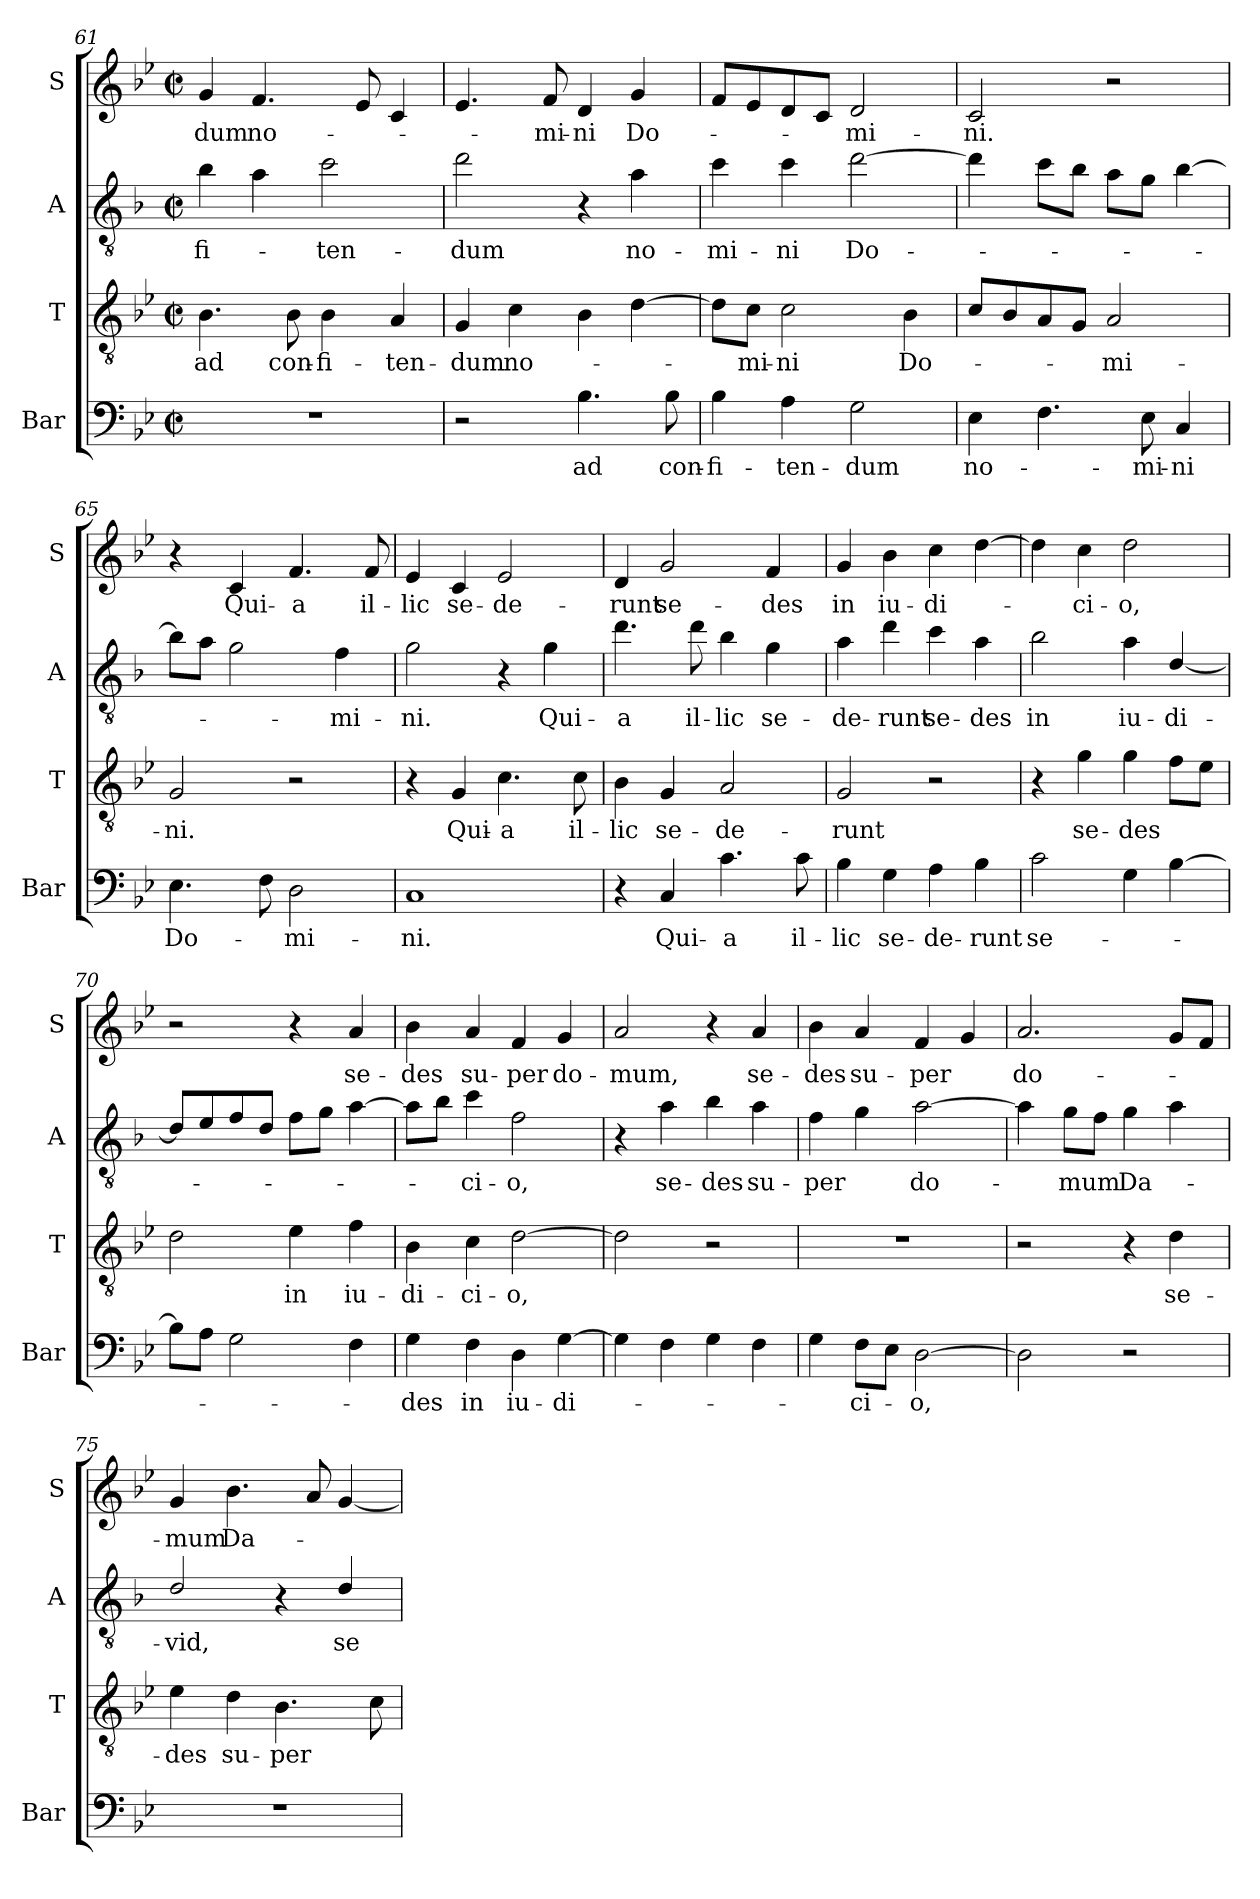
**kern	**text	**kern	**text	**kern	**text	**kern	**text
*part4	*part4	*part3	*part3	*part2	*part2	*part1	*part1
*staff4	*staff4	*staff3	*staff3	*staff2	*staff2	*staff1	*staff1
*I"Bar	*	*I"T	*	*I"A	*	*I"S	*
*I'Bar	*	*I'T	*	*I'A	*	*I'S	*
!!LO:LB:g=z
*clefF4	*	*clefGv2	*	*clefGv2	*	*clefG2	*
*	*	*	*	*ITrd4c7	*	*	*
*k[b-e-]	*	*k[b-e-]	*	*k[b-e-]	*	*k[b-e-]	*
*M2/2	*	*M2/2	*	*M2/2	*	*M2/2	*
*met(c|)	*	*met(c|)	*	*met(c|)	*	*met(c|)	*
=61	=61	=61	=61	=61	=61	=61	=61
!	!	!	!LO:LY:b	!	!LO:LY:b	!	!LO:LY:b
1r	.	4.B-\	ad	4e-\	-fi-	4g/	-dum
!	!	!	!	!	!	!	!LO:LY:b
.	.	.	.	4d\	.	4.f/	no-
!	!	!	!LO:LY:b	!	!	!	!
.	.	8B-\	con-	.	.	.	.
!	!	!	!LO:LY:b	!	!LO:LY:b	!	!
.	.	4B-\	-fi-	2f\	-ten-	.	.
.	.	.	.	.	.	8e-/	.
!	!	!	!LO:LY:b	!	!	!	!
.	.	4A/	-ten-	.	.	4c/	.
=62	=62	=62	=62	=62	=62	=62	=62
!	!	!	!LO:LY:b	!	!LO:LY:b	!	!
2r	.	4G/	-dum	2g\	-dum	4.e-/	.
!	!	!	!LO:LY:b	!	!	!	!
.	.	4c\	no-	.	.	.	.
!	!	!	!	!	!	!	!LO:LY:b
.	.	.	.	.	.	8f/	mi-
!	!LO:LY:b	!	!	!	!	!	!LO:LY:b
4.B-\	ad	4B-\	.	4r	.	4d/	-ni
!	!	!	!	!	!LO:LY:b	!	!LO:LY:b
.	.	[4d\	.	4d\	no-	4g/	Do-
!	!LO:LY:b	!	!	!	!	!	!
8B-\	con-	.	.	.	.	.	.
=63	=63	=63	=63	=63	=63	=63	=63
!	!LO:LY:b	!	!	!	!LO:LY:b	!	!
4B-\	-fi-	8d\L]	.	4f\	-mi-	8f/L	.
!	!	!	!LO:LY:b	!	!	!	!
.	.	8c\J	-mi-	.	.	8e-/	.
!	!LO:LY:b	!	!LO:LY:b	!	!LO:LY:b	!	!
4A\	-ten-	2c\	-ni	4f\	-ni	8d/	.
.	.	.	.	.	.	8c/J	.
!	!LO:LY:b	!	!	!	!LO:LY:b	!	!LO:LY:b
2G\	-dum	.	.	[2g\	Do-	2d/	-mi-
!	!	!	!LO:LY:b	!	!	!	!
.	.	4B-\	Do-	.	.	.	.
=64	=64	=64	=64	=64	=64	=64	=64
!	!LO:LY:b	!	!	!	!	!	!LO:LY:b
4E-\	no-	8c/L	.	4g\]	.	2c/	-ni.
.	.	8B-/	.	.	.	.	.
4.F\	.	8A/	.	8f\L	.	.	.
.	.	8G/J	.	8e-\J	.	.	.
!	!	!	!LO:LY:b	!	!	!	!
.	.	2A/	-mi-	8d\L	.	2r	.
!	!LO:LY:b	!	!	!	!	!	!
8E-\	-mi-	.	.	8c\J	.	.	.
!	!LO:LY:b	!	!	!	!	!	!
4C/	-ni	.	.	[4e-\	.	.	.
!!LO:LB:g=z
=65	=65	=65	=65	=65	=65	=65	=65
!	!LO:LY:b	!	!LO:LY:b	!	!	!	!
4.E-\	Do-	2G/	-ni.	8e-\L]	.	4r	.
.	.	.	.	8d\J	.	.	.
!	!	!	!	!	!	!	!LO:LY:b
.	.	.	.	2c\	.	4c/	Qui-
8F\	.	.	.	.	.	.	.
!	!LO:LY:b	!	!	!	!	!	!LO:LY:b
2D\	-mi-	2r	.	.	.	4.f/	-a
!	!	!	!	!	!LO:LY:b	!	!
.	.	.	.	4B-\	-mi-	.	.
!	!	!	!	!	!	!	!LO:LY:b
.	.	.	.	.	.	8f/	il-
=66	=66	=66	=66	=66	=66	=66	=66
!	!LO:LY:b	!	!	!	!LO:LY:b	!	!LO:LY:b
1C	-ni.	4r	.	2c\	-ni.	4e-/	-lic
!	!	!	!LO:LY:b	!	!	!	!LO:LY:b
.	.	4G/	Qui-	.	.	4c/	se-
!	!	!	!LO:LY:b	!	!	!	!LO:LY:b
.	.	4.c\	-a	4r	.	2e-/	-de-
!	!	!	!	!	!LO:LY:b	!	!
.	.	.	.	4c\	Qui-	.	.
!	!	!	!LO:LY:b	!	!	!	!
.	.	8c\	il-	.	.	.	.
=67	=67	=67	=67	=67	=67	=67	=67
!	!	!	!LO:LY:b	!	!LO:LY:b	!	!LO:LY:b
4r	.	4B-\	-lic	4.g\	-a	4d/	-runt
!	!LO:LY:b	!	!LO:LY:b	!	!	!	!LO:LY:b
4C/	Qui-	4G/	se-	.	.	2g/	se-
!	!	!	!	!	!LO:LY:b	!	!
.	.	.	.	8g\	il-	.	.
!	!LO:LY:b	!	!LO:LY:b	!	!LO:LY:b	!	!
4.c\	-a	2A/	-de-	4e-\	-lic	.	.
!	!	!	!	!	!LO:LY:b	!	!LO:LY:b
.	.	.	.	4c\	se-	4f/	-des
!	!LO:LY:b	!	!	!	!	!	!
8c\	il-	.	.	.	.	.	.
=68	=68	=68	=68	=68	=68	=68	=68
!	!LO:LY:b	!	!LO:LY:b	!	!LO:LY:b	!	!LO:LY:b
4B-\	-lic	2G/	-runt	4d\	-de-	4g/	in
!	!LO:LY:b	!	!	!	!LO:LY:b	!	!LO:LY:b
4G\	se-	.	.	4g\	-runt	4b-\	iu-
!	!LO:LY:b	!	!	!	!LO:LY:b	!	!LO:LY:b
4A\	-de-	2r	.	4f\	se-	4cc\	-di-
!	!LO:LY:b	!	!	!	!LO:LY:b	!	!
4B-\	-runt	.	.	4d\	-des	[4dd\	.
!!LO:PB:g=z
=69	=69	=69	=69	=69	=69	=69	=69
!	!LO:LY:b	!	!	!	!LO:LY:b	!	!
2c\	se-	4r	.	2e-\	in	4dd\]	.
!	!	!	!LO:LY:b	!	!	!	!LO:LY:b
.	.	4g\	se-	.	.	4cc\	-ci-
!	!	!	!LO:LY:b	!	!LO:LY:b	!	!LO:LY:b
4G\	.	4g\	-des	4d\	iu-	2dd\	-o,
!	!	!	!	!	!LO:LY:b	!	!
[4B-\	.	8f\L	.	[4G/	-di-	.	.
.	.	8e-\J	.	.	.	.	.
=70	=70	=70	=70	=70	=70	=70	=70
8B-\L]	.	2d\	.	8G/L]	.	2r	.
8A\J	.	.	.	8A/	.	.	.
2G\	.	.	.	8B-/	.	.	.
.	.	.	.	8G/J	.	.	.
!	!	!	!LO:LY:b	!	!	!	!
.	.	4e-\	in	8B-\L	.	4r	.
.	.	.	.	8c\J	.	.	.
!	!	!	!LO:LY:b	!	!	!	!LO:LY:b
4F\	.	4f\	iu-	[4d\	.	4a/	se-
=71	=71	=71	=71	=71	=71	=71	=71
!	!LO:LY:b	!	!LO:LY:b	!	!	!	!LO:LY:b
4G\	-des	4B-\	-di-	8d\L]	.	4b-\	-des
.	.	.	.	8e-\J	.	.	.
!	!LO:LY:b	!	!LO:LY:b	!	!LO:LY:b	!	!LO:LY:b
4F\	in	4c\	-ci-	4f\	-ci-	4a/	su-
!	!LO:LY:b	!	!LO:LY:b	!	!LO:LY:b	!	!LO:LY:b
4D\	iu-	[2d\	-o,	2B-\	-o,	4f/	-per
!	!LO:LY:b	!	!	!	!	!	!LO:LY:b
[4G\	-di-	.	.	.	.	4g/	do-
=72	=72	=72	=72	=72	=72	=72	=72
!	!	!	!	!	!	!	!LO:LY:b
4G\]	.	2d\]	.	4r	.	2a/	-mum,
!	!	!	!	!	!LO:LY:b	!	!
4F\	.	.	.	4d\	se-	.	.
!	!	!	!	!	!LO:LY:b	!	!
4G\	.	2r	.	4e-\	-des	4r	.
!	!	!	!	!	!LO:LY:b	!	!LO:LY:b
4F\	.	.	.	4d\	su-	4a/	se-
=73	=73	=73	=73	=73	=73	=73	=73
!	!	!	!	!	!LO:LY:b	!	!LO:LY:b
4G\	.	1r	.	4B-\	-per	4b-\	-des
!	!LO:LY:b	!	!	!	!	!	!LO:LY:b
8F\L	-ci-	.	.	4c\	.	4a/	su-
8E-\J	.	.	.	.	.	.	.
!	!LO:LY:b	!	!	!	!LO:LY:b	!	!LO:LY:b
[2D\	-o,	.	.	[2d\	do-	4f/	-per
.	.	.	.	.	.	4g/	.
!!LO:LB:g=z
=74	=74	=74	=74	=74	=74	=74	=74
!	!	!	!	!	!	!	!LO:LY:b
2D\]	.	2r	.	4d\]	.	2.a/	do-
!	!	!	!	!	!LO:LY:b	!	!
.	.	.	.	8c\L	-mum	.	.
.	.	.	.	8B-\J	.	.	.
!	!	!	!	!	!LO:LY:b	!	!
2r	.	4r	.	4c\	Da-	.	.
!	!	!	!LO:LY:b	!	!	!	!
.	.	4d\	se-	4d\	.	8g/L	.
.	.	.	.	.	.	8f/J	.
=75	=75	=75	=75	=75	=75	=75	=75
!	!	!	!LO:LY:b	!	!LO:LY:b	!	!LO:LY:b
1r	.	4e-\	-des	2G/	-vid,	4g/	-mum
!	!	!	!LO:LY:b	!	!	!	!LO:LY:b
.	.	4d\	su-	.	.	4.b-\	Da-
!	!	!	!LO:LY:b	!	!	!	!
.	.	4.B-\	-per	4r	.	.	.
.	.	.	.	.	.	8a/	.
!	!	!	!	!	!LO:LY:b	!	!
.	.	.	.	4G/	se-	[4g/	.
.	.	8c\	.	.	.	.	.
=	=	=	=	=	=	=	=
*-	*-	*-	*-	*-	*-	*-	*-
